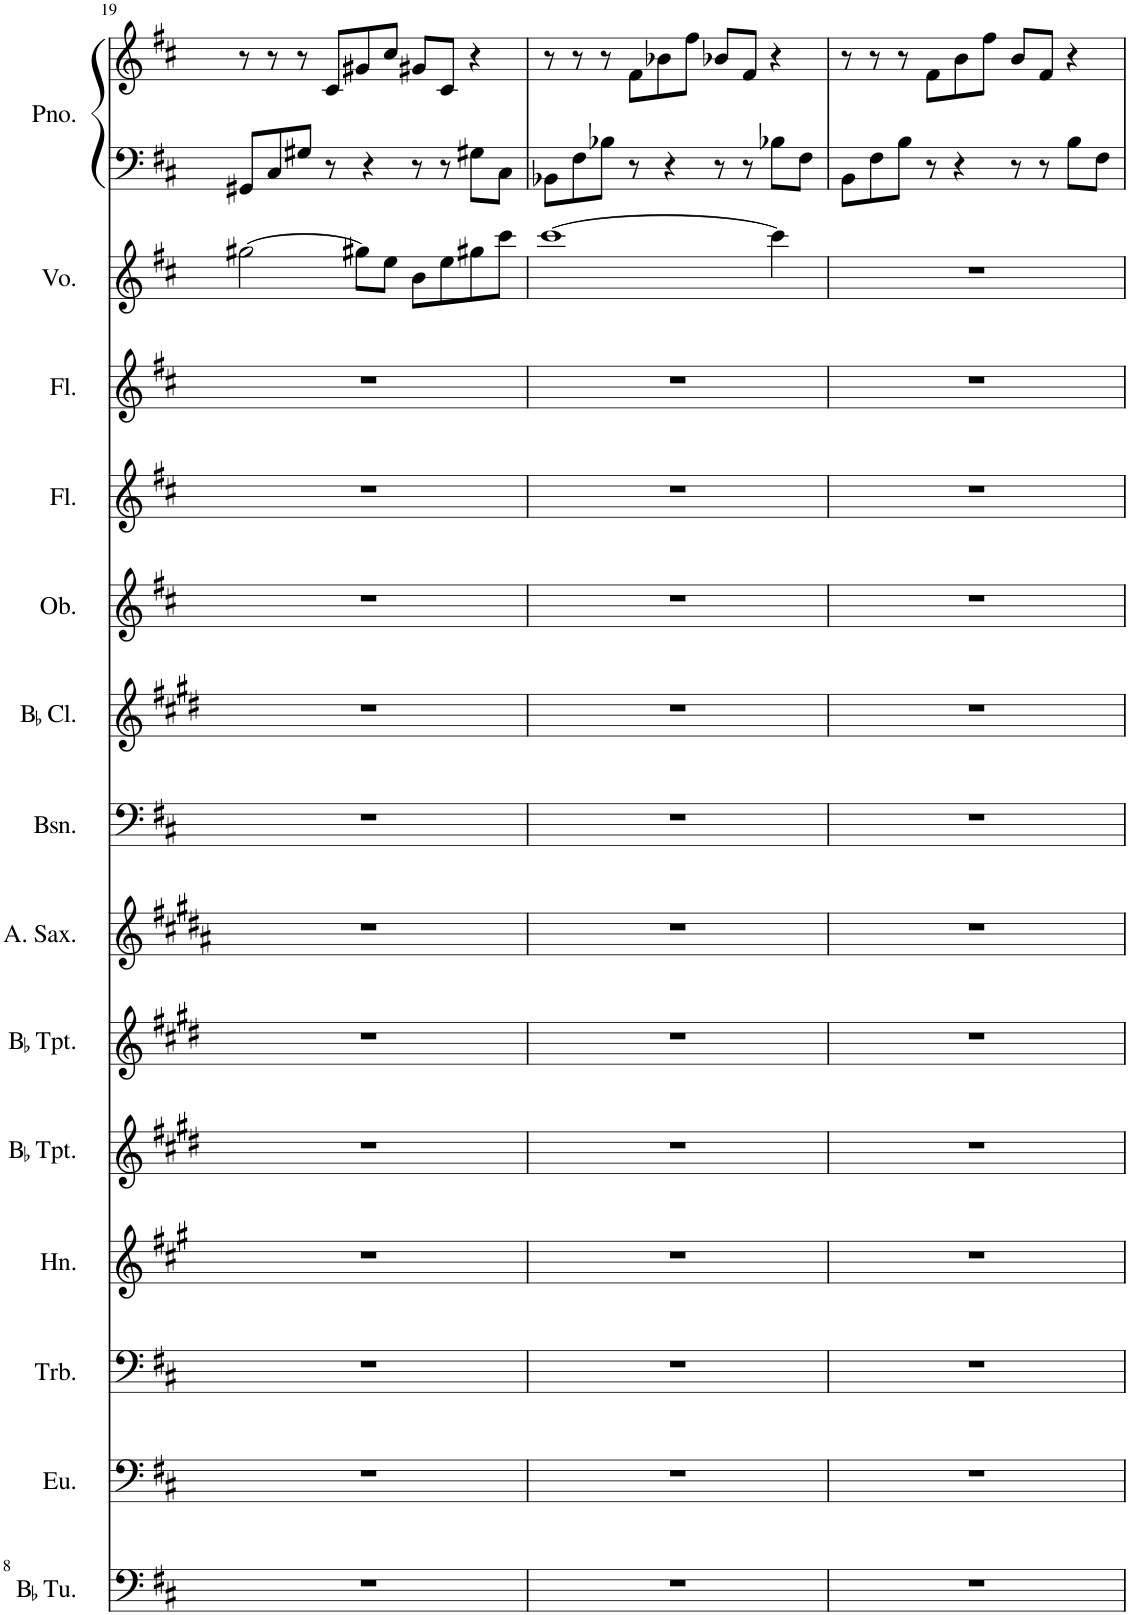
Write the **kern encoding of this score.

**kern	**kern	**kern	**kern	**kern	**kern	**kern	**kern	**kern	**kern	**kern	**kern	**kern	**kern	**kern
*part14	*part13	*part12	*part11	*part10	*part9	*part8	*part7	*part6	*part5	*part4	*part3	*part2	*part1	*part1
*staff15	*staff14	*staff13	*staff12	*staff11	*staff10	*staff9	*staff8	*staff7	*staff6	*staff5	*staff4	*staff3	*staff2	*staff1
*I"BaccidentalFlat Tuba	*I"Euphonium	*I"Trombone	*I"Horn	*I"BaccidentalFlat Trumpet	*I"BaccidentalFlat Trumpet	*I"Alto Saxophone	*I"Bassoon	*I"BaccidentalFlat Clarinet	*I"Oboe	*I"Flute	*I"Flute	*I"Voice	*I"Piano	*
*I'BaccidentalFlat Tu.	*I'Eu.	*I'Trb.	*I'Hn.	*I'BaccidentalFlat Tpt.	*I'BaccidentalFlat Tpt.	*I'A. Sax.	*I'Bsn.	*I'BaccidentalFlat Cl.	*I'Ob.	*I'Fl.	*I'Fl.	*I'Vo.	*I'Pno.	*
!!LO:PB:g=z
*clefF4	*clefF4	*clefF4	*clefG2	*clefG2	*clefG2	*clefG2	*clefF4	*clefG2	*clefG2	*clefG2	*clefG2	*clefG2	*clefF4	*clefG2
*	*	*	*Trd4c7	*Trd1c2	*Trd1c2	*Trd5c9	*	*Trd1c2	*	*	*	*	*	*
*k[f#c#]	*k[f#c#]	*k[f#c#]	*k[f#c#g#]	*k[f#c#g#d#]	*k[f#c#g#d#]	*k[f#c#g#d#a#]	*k[f#c#]	*k[f#c#g#d#]	*k[f#c#]	*k[f#c#]	*k[f#c#]	*k[f#c#]	*k[f#c#]	*k[f#c#]
*M5/4	*M5/4	*M5/4	*M5/4	*M5/4	*M5/4	*M5/4	*M5/4	*M5/4	*M5/4	*M5/4	*M5/4	*M5/4	*M5/4	*M5/4
=19	=19	=19	=19	=19	=19	=19	=19	=19	=19	=19	=19	=19	=19	=19
4%5r	4%5r	4%5r	4%5r	4%5r	4%5r	4%5r	4%5r	4%5r	4%5r	4%5r	4%5r	[2gg#X\	8GG#X/L	8r
.	.	.	.	.	.	.	.	.	.	.	.	.	8C#/	8r
.	.	.	.	.	.	.	.	.	.	.	.	.	8G#X/J	8r
.	.	.	.	.	.	.	.	.	.	.	.	.	8r	8c#/L
.	.	.	.	.	.	.	.	.	.	.	.	8gg#X\L]	4r	8g#X/
.	.	.	.	.	.	.	.	.	.	.	.	8ee\J	.	8cc#/J
.	.	.	.	.	.	.	.	.	.	.	.	8b\L	8r	8g#X/L
.	.	.	.	.	.	.	.	.	.	.	.	8ee\	8r	8c#/J
.	.	.	.	.	.	.	.	.	.	.	.	8gg#X\	8G#X\L	4r
.	.	.	.	.	.	.	.	.	.	.	.	8ccc#\J	8C#\J	.
=20	=20	=20	=20	=20	=20	=20	=20	=20	=20	=20	=20	=20	=20	=20
4%5r	4%5r	4%5r	4%5r	4%5r	4%5r	4%5r	4%5r	4%5r	4%5r	4%5r	4%5r	[1ccc#	8BB-X\L	8r
.	.	.	.	.	.	.	.	.	.	.	.	.	8F#\	8r
.	.	.	.	.	.	.	.	.	.	.	.	.	8B-X\J	8r
.	.	.	.	.	.	.	.	.	.	.	.	.	8r	8f#\L
.	.	.	.	.	.	.	.	.	.	.	.	.	4r	8b-X\
.	.	.	.	.	.	.	.	.	.	.	.	.	.	8ff#\J
.	.	.	.	.	.	.	.	.	.	.	.	.	8r	8b-X/L
.	.	.	.	.	.	.	.	.	.	.	.	.	8r	8f#/J
.	.	.	.	.	.	.	.	.	.	.	.	4ccc#\]	8B-X\L	4r
.	.	.	.	.	.	.	.	.	.	.	.	.	8F#\J	.
=21	=21	=21	=21	=21	=21	=21	=21	=21	=21	=21	=21	=21	=21	=21
4%5r	4%5r	4%5r	4%5r	4%5r	4%5r	4%5r	4%5r	4%5r	4%5r	4%5r	4%5r	4%5r	8BB\L	8r
.	.	.	.	.	.	.	.	.	.	.	.	.	8F#\	8r
.	.	.	.	.	.	.	.	.	.	.	.	.	8B\J	8r
.	.	.	.	.	.	.	.	.	.	.	.	.	8r	8f#\L
.	.	.	.	.	.	.	.	.	.	.	.	.	4r	8b\
.	.	.	.	.	.	.	.	.	.	.	.	.	.	8ff#\J
.	.	.	.	.	.	.	.	.	.	.	.	.	8r	8b/L
.	.	.	.	.	.	.	.	.	.	.	.	.	8r	8f#/J
.	.	.	.	.	.	.	.	.	.	.	.	.	8B\L	4r
.	.	.	.	.	.	.	.	.	.	.	.	.	8F#\J	.
=	=	=	=	=	=	=	=	=	=	=	=	=	=	=
*-	*-	*-	*-	*-	*-	*-	*-	*-	*-	*-	*-	*-	*-	*-
